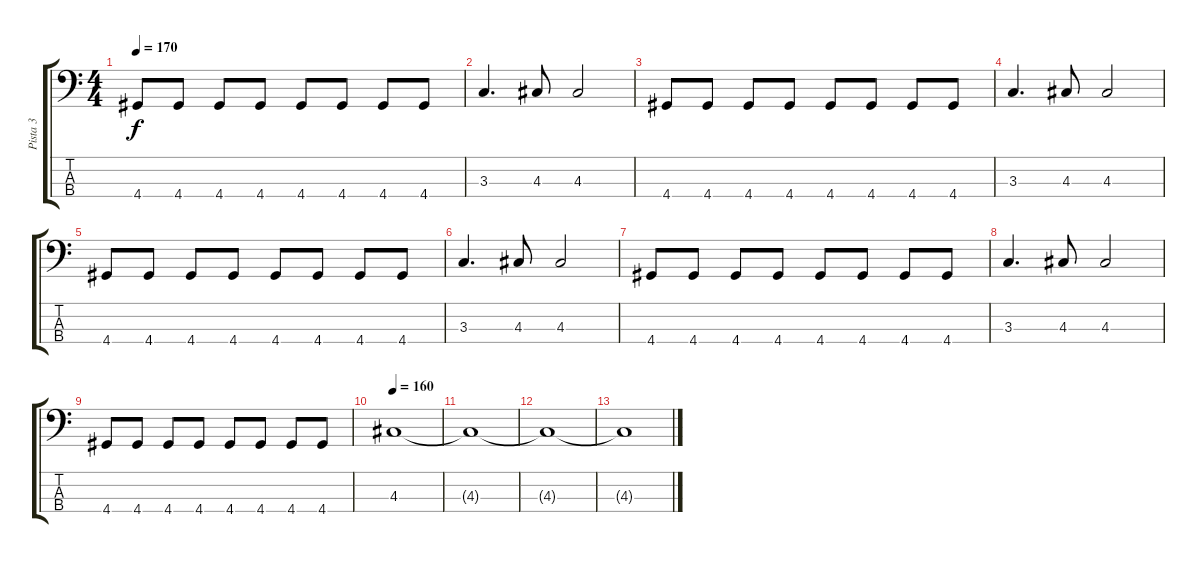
\track ("Pista 3" "Pista 3") {instrument electricbassfinger}
\staff {score tabs}
\tuning (G2 D2 A1 E1) {hide}
\ts (4 4)
\tempo 170
\clef f4
\ks c
4.4.8{dy f} 4.4.8 4.4.8 4.4.8 4.4.8 4.4.8 4.4.8 4.4.8 |
3.3.4{d} 4.3.8 4.3.2 |
4.4.8 4.4.8 4.4.8 4.4.8 4.4.8 4.4.8 4.4.8 4.4.8 |
3.3.4{d} 4.3.8 4.3.2 |
4.4.8 4.4.8 4.4.8 4.4.8 4.4.8 4.4.8 4.4.8 4.4.8 |
3.3.4{d} 4.3.8 4.3.2 |
4.4.8 4.4.8 4.4.8 4.4.8 4.4.8 4.4.8 4.4.8 4.4.8 |
3.3.4{d} 4.3.8 4.3.2 |
4.4.8 4.4.8 4.4.8 4.4.8 4.4.8 4.4.8 4.4.8 4.4.8 |
\tempo 160
4.3.1{volume 0} |
4.3{t}.1 |
4.3{t}.1 |
4.3{t}.1
